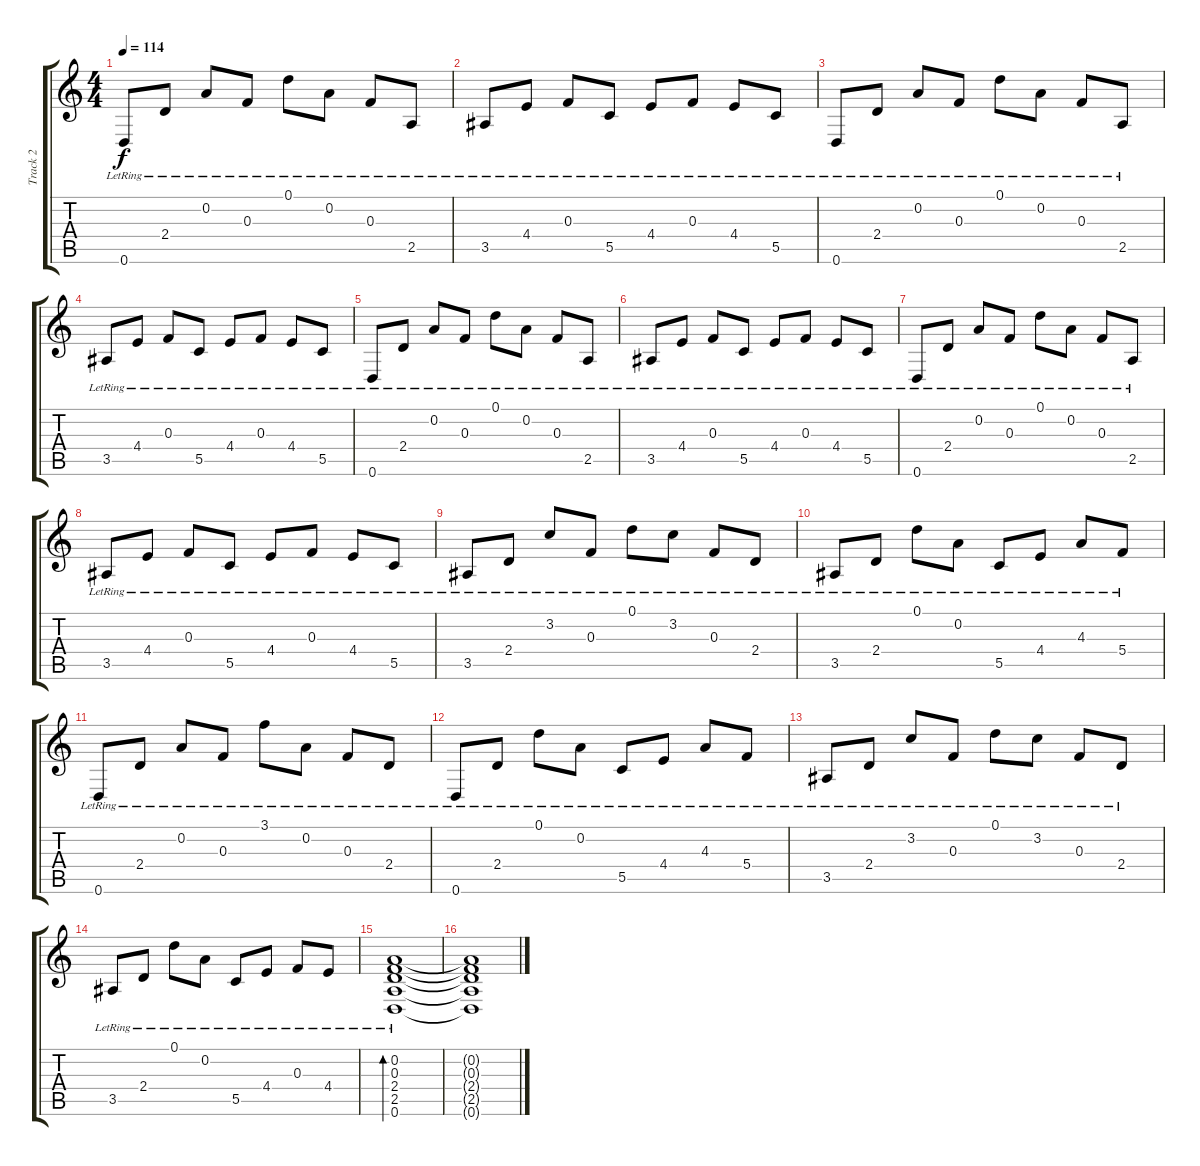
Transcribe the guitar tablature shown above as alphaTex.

\track ("Track 2" "Track 2") {instrument electricguitarclean}
\staff {score tabs}
\tuning (D4 A3 F3 C3 G2 D2) {hide}
\ts (4 4)
\tempo 114
\clef g2
\ks c
0.6{lr}.8{dy f} 2.4{lr}.8 0.2{lr}.8 0.3{lr}.8 0.1{lr}.8 0.2{lr}.8 0.3{lr}.8 2.5{lr}.8 |
3.5{lr}.8 4.4{lr}.8 0.3{lr}.8 5.5{lr}.8 4.4{lr}.8 0.3{lr}.8 4.4{lr}.8 5.5{lr}.8 |
0.6{lr}.8 2.4{lr}.8 0.2{lr}.8 0.3{lr}.8 0.1{lr}.8 0.2{lr}.8 0.3{lr}.8 2.5{lr}.8 |
3.5{lr}.8 4.4{lr}.8 0.3{lr}.8 5.5{lr}.8 4.4{lr}.8 0.3{lr}.8 4.4{lr}.8 5.5{lr}.8 |
0.6{lr}.8 2.4{lr}.8 0.2{lr}.8 0.3{lr}.8 0.1{lr}.8 0.2{lr}.8 0.3{lr}.8 2.5{lr}.8 |
3.5{lr}.8 4.4{lr}.8 0.3{lr}.8 5.5{lr}.8 4.4{lr}.8 0.3{lr}.8 4.4{lr}.8 5.5{lr}.8 |
0.6{lr}.8 2.4{lr}.8 0.2{lr}.8 0.3{lr}.8 0.1{lr}.8 0.2{lr}.8 0.3{lr}.8 2.5{lr}.8 |
3.5{lr}.8 4.4{lr}.8 0.3{lr}.8 5.5{lr}.8 4.4{lr}.8 0.3{lr}.8 4.4{lr}.8 5.5{lr}.8 |
3.5{lr}.8 2.4{lr}.8 3.2{lr}.8 0.3{lr}.8 0.1{lr}.8 3.2{lr}.8 0.3{lr}.8 2.4{lr}.8 |
3.5{lr}.8 2.4{lr}.8 0.1{lr}.8 0.2{lr}.8 5.5{lr}.8 4.4{lr}.8 4.3{lr}.8 5.4{lr}.8 |
0.6{lr}.8 2.4{lr}.8 0.2{lr}.8 0.3{lr}.8 3.1{lr}.8 0.2{lr}.8 0.3{lr}.8 2.4{lr}.8 |
0.6{lr}.8 2.4{lr}.8 0.1{lr}.8 0.2{lr}.8 5.5{lr}.8 4.4{lr}.8 4.3{lr}.8 5.4{lr}.8 |
3.5{lr}.8 2.4{lr}.8 3.2{lr}.8 0.3{lr}.8 0.1{lr}.8 3.2{lr}.8 0.3{lr}.8 2.4{lr}.8 |
3.5{lr}.8 2.4{lr}.8 0.1{lr}.8 0.2{lr}.8 5.5{lr}.8 4.4{lr}.8 0.3{lr}.8 4.4{lr}.8 |
(0.2{lr} 0.3{lr} 2.4{lr} 2.5{lr} 0.6{lr}).1{bd 120} |
(0.2{t} 0.3{t} 2.4{t} 2.5{t} 0.6{t}).1
